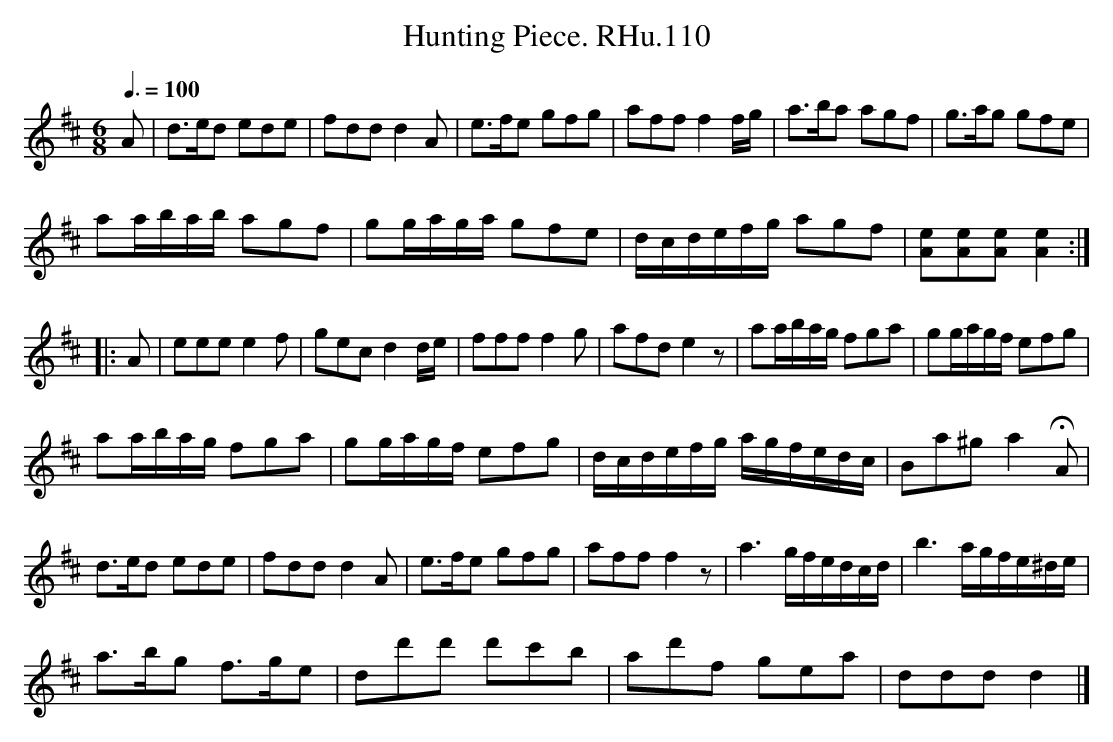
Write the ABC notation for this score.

X:1
T:Hunting Piece. RHu.110
M:6/8
L:1/8
Q:3/8=100
K:D major
A|d>ed ede|fdd d2A|e>fe gfg|aff f2f/g/|a>ba agf|g>ag gfe|!
aa/b/a/b/ agf|gg/a/g/a/ gfe|d/c/d/e/f/g/ agf|[eA][eA][eA][e2A2]::!
A|eee e2f|gec d2d/e/|ffff2g|afde2z|aa/b/a/g/ fga|gg/a/g/f/ efg|!
aa/b/a/g/ fga|gg/a/g/f/ efg|d/c/d/e/f/g/ a/g/f/e/d/c/|Ba^ga2HA|!
d>ed ede|fddd2A|e>fe gfg|afff2z|a3g/f/e/d/c/d/|b3a/g/f/e/^d/e/|!
a>bg f>ge|dd'd' d'c'b|ad'f gea|dddd2|]
